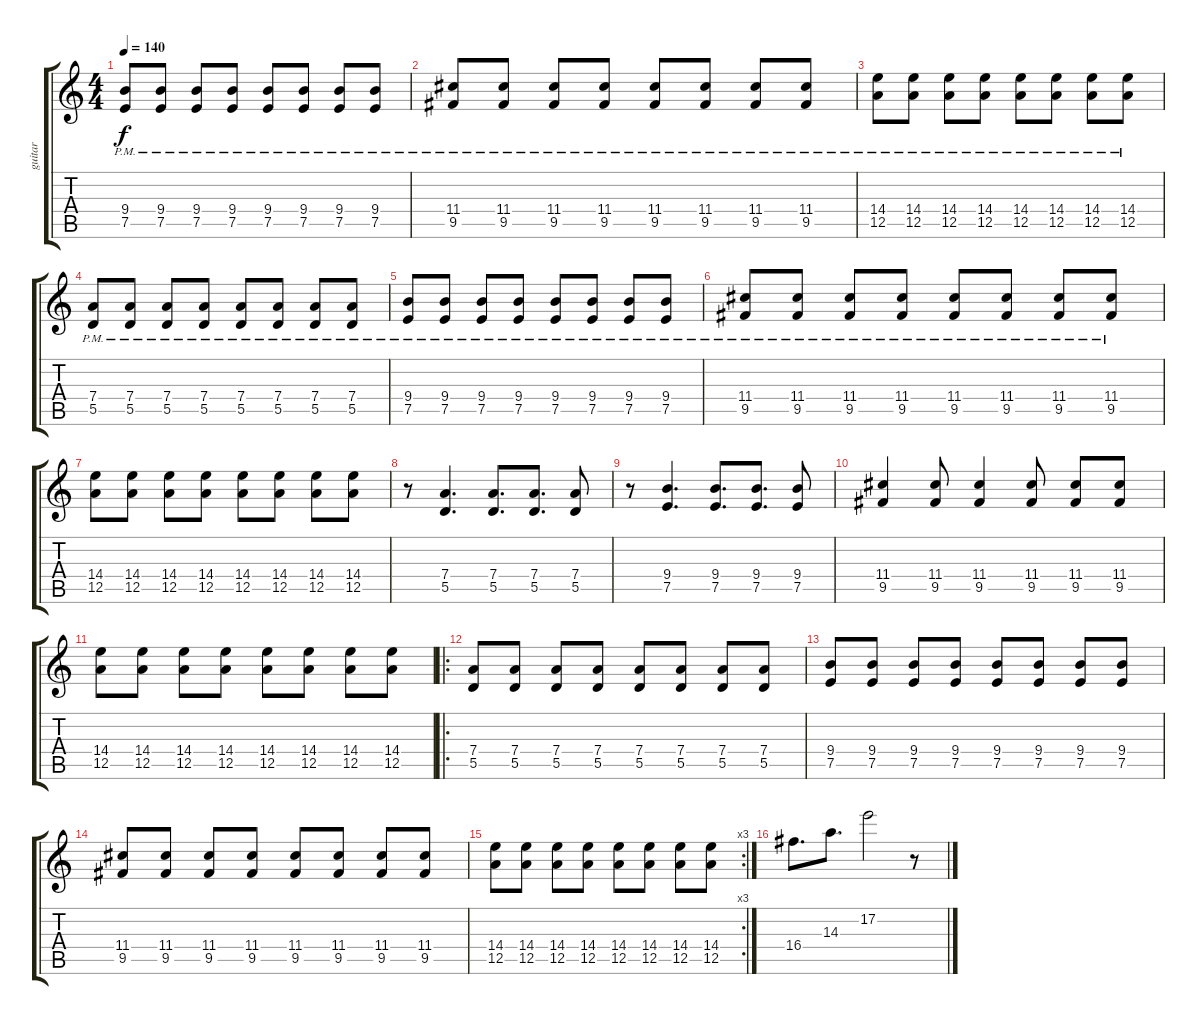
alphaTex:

\track ("guitar" "guitar") {instrument distortionguitar}
\staff {score tabs}
\tuning (E4 B3 G3 D3 A2 E2) {hide}
\ts (4 4)
\tempo 140
\clef g2
\ks c
(9.4{pm} 7.5{pm}).8{dy f} (9.4{pm} 7.5{pm}).8 (9.4{pm} 7.5{pm}).8 (9.4{pm} 7.5{pm}).8 (9.4{pm} 7.5{pm}).8 (9.4{pm} 7.5{pm}).8 (9.4{pm} 7.5{pm}).8 (9.4{pm} 7.5{pm}).8 |
(11.4{pm} 9.5{pm}).8 (11.4{pm} 9.5{pm}).8 (11.4{pm} 9.5{pm}).8 (11.4{pm} 9.5{pm}).8 (11.4{pm} 9.5{pm}).8 (11.4{pm} 9.5{pm}).8 (11.4{pm} 9.5{pm}).8 (11.4{pm} 9.5{pm}).8 |
(14.4{pm} 12.5{pm}).8 (14.4{pm} 12.5{pm}).8 (14.4{pm} 12.5{pm}).8 (14.4{pm} 12.5{pm}).8 (14.4{pm} 12.5{pm}).8 (14.4{pm} 12.5{pm}).8 (14.4{pm} 12.5{pm}).8 (14.4{pm} 12.5{pm}).8 |
(7.4{pm} 5.5{pm}).8 (7.4{pm} 5.5{pm}).8 (7.4{pm} 5.5{pm}).8 (7.4{pm} 5.5{pm}).8 (7.4{pm} 5.5{pm}).8 (7.4{pm} 5.5{pm}).8 (7.4{pm} 5.5{pm}).8 (7.4{pm} 5.5{pm}).8 |
(9.4{pm} 7.5{pm}).8 (9.4{pm} 7.5{pm}).8 (9.4{pm} 7.5{pm}).8 (9.4{pm} 7.5{pm}).8 (9.4{pm} 7.5{pm}).8 (9.4{pm} 7.5{pm}).8 (9.4{pm} 7.5{pm}).8 (9.4{pm} 7.5{pm}).8 |
(11.4{pm} 9.5{pm}).8 (11.4{pm} 9.5{pm}).8 (11.4{pm} 9.5{pm}).8 (11.4{pm} 9.5{pm}).8 (11.4{pm} 9.5{pm}).8 (11.4{pm} 9.5{pm}).8 (11.4{pm} 9.5{pm}).8 (11.4{pm} 9.5{pm}).8 |
(14.4 12.5).8 (14.4 12.5).8 (14.4 12.5).8 (14.4 12.5).8 (14.4 12.5).8 (14.4 12.5).8 (14.4 12.5).8 (14.4 12.5).8 |
r.8 (7.4 5.5).4{d} (7.4 5.5).8{d} (7.4 5.5).8{d} (7.4 5.5).8 |
r.8 (9.4 7.5).4{d} (9.4 7.5).8{d} (9.4 7.5).8{d} (9.4 7.5).8 |
(11.4 9.5).4 (11.4 9.5).8 (11.4 9.5).4 (11.4 9.5).8 (11.4 9.5).8 (11.4 9.5).8 |
(14.4 12.5).8 (14.4 12.5).8 (14.4 12.5).8 (14.4 12.5).8 (14.4 12.5).8 (14.4 12.5).8 (14.4 12.5).8 (14.4 12.5).8 |
\ro
(7.4 5.5).8 (7.4 5.5).8 (7.4 5.5).8 (7.4 5.5).8 (7.4 5.5).8 (7.4 5.5).8 (7.4 5.5).8 (7.4 5.5).8 |
(9.4 7.5).8 (9.4 7.5).8 (9.4 7.5).8 (9.4 7.5).8 (9.4 7.5).8 (9.4 7.5).8 (9.4 7.5).8 (9.4 7.5).8 |
(11.4 9.5).8 (11.4 9.5).8 (11.4 9.5).8 (11.4 9.5).8 (11.4 9.5).8 (11.4 9.5).8 (11.4 9.5).8 (11.4 9.5).8 |
\rc 3
(14.4 12.5).8 (14.4 12.5).8 (14.4 12.5).8 (14.4 12.5).8 (14.4 12.5).8 (14.4 12.5).8 (14.4 12.5).8 (14.4 12.5).8 |
16.4.8{d} 14.3.8{d} 17.2.2 r.8
